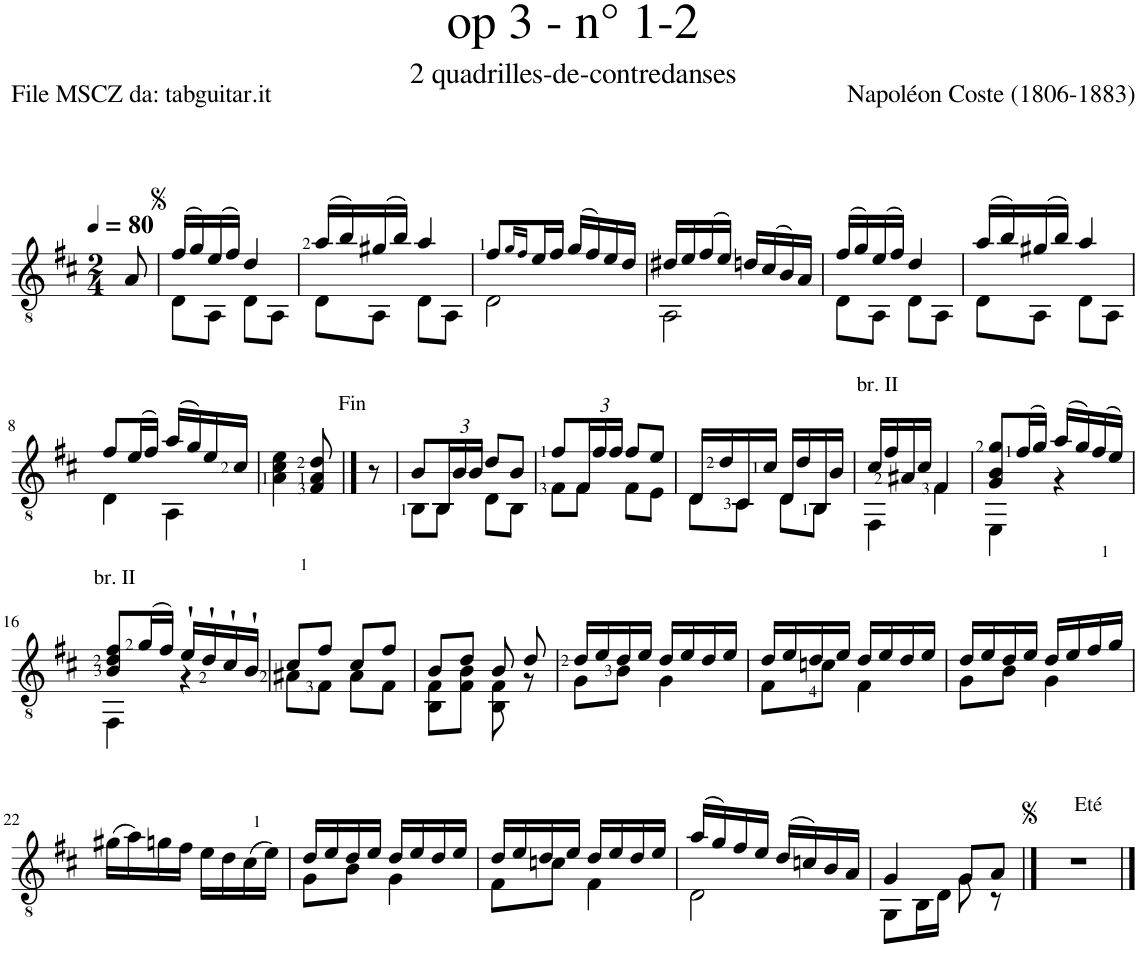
**kern
*part1
*staff1
*I"Guitar
*I'Guit.
*clefGv2
*k[f#c#]
*M2/4
*MM80
=1
8A/
=2
*^
(16f#/LL	8D\L
16g/)	.
(16e/	8AA\J
16f#/JJ)	.
4d/	8D\L
.	8AA\J
=3	=3
(16a/LL	8D\L
16b/)	.
(16g#X/	8AA\J
16b/JJ)	.
4a/	8D\L
.	8AA\J
=4	=4
8f#/L	2D\
16qg/LL	.
16qf#/JJ	.
16e/L	.
16f#/JJ	.
(16g/LL	.
16f#/)	.
16e/	.
16d/JJ	.
=5	=5
16d#X/LL	2AA\
16e/	.
(16f#/	.
16e/JJ)	.
16dn/LL	.
(16c#/	.
16B/)	.
16A/JJ	.
=6	=6
(16f#/LL	8D\L
16g/)	.
(16e/	8AA\J
16f#/JJ)	.
4d/	8D\L
.	8AA\J
=7	=7
(16a/LL	8D\L
16b/)	.
(16g#X/	8AA\J
16b/JJ)	.
4a/	8D\L
.	8AA\J
!!LO:LB:g=z	!!
=8	=8
8f#/L	4D\
(16e/L	.
16f#/JJ)	.
(16a/LL	4AA\
16g/)	.
16e/	.
16c#/JJ	.
*v	*v
=9
4A\ 4c#\ 4e\
8F#/ 8A/ 8d/
!LO:TX:a:t=Fin
==10
8r
=11
*^
8B/L	8BB\L
*Xbrackettup	*
24BB/L	8BB\J
24B/	.
24B/JJ	.
8d/L	8D\L
8B/J	8BB\J
=12	=12
8f#/L	8F#\L
24F#/L	8F#\J
24f#/	.
24f#/JJ	.
8f#/L	8F#\L
8e/J	8E\J
=13	=13
16D/LL	8D\L
16d/	.
16C#/	8C#\J
16c#/JJ	.
16D/LL	8D\L
16d/	.
16BB/	8BB\J
16B/JJ	.
=14	=14
!LO:TX:a:t=br. II	!
16c#/LL	4FF#\
16f#/	.
16A#X/	.
16c#/JJ	.
4F#/	4F#\
=15	=15
8G/ 8B/ 8g/L	4EE\
(16f#/L	.
16g/JJ)	.
(16a/LL	4r
16g/)	.
(16f#/	.
16e/JJ)	.
!!LO:LB:g=z	!!
=16	=16
!LO:TX:a:t=br. II	!
8B/ 8d/ 8f#/L	4FF#\
(16g/L	.
16f#/JJ)	.
16e`/LL	4r
16d`/	.
16c#`/	.
16B`/JJ	.
=17	=17
8c#/L	8A#X\L
8f#/J	8F#\J
8c#/L	8A#\L
8f#/J	8F#\J
=18	=18
8B/L	8BB\ 8F#\L
8d/J	8F#\ 8B\J
8B/	8BB\ 8F#\
8d/	8r
=19	=19
16d/LL	8G\L
16e/	.
16d/	8B\J
16e/JJ	.
16d/LL	4G\
16e/	.
16d/	.
16e/JJ	.
=20	=20
16d/LL	8F#\L
16e/	.
16d/	8cn\J
16e/JJ	.
16d/LL	4F#\
16e/	.
16d/	.
16e/JJ	.
=21	=21
16d/LL	8G\L
16e/	.
16d/	8B\J
16e/JJ	.
16d/LL	4G\
16e/	.
16f#/	.
16g/JJ	.
*v	*v
!!LO:LB:g=z
=22
(16g#X\LL
16a\)
16gn\
16f#\JJ
16e\LL
16d\
(16c#\
16e\JJ)
=23
*^
16d/LL	8G\L
16e/	.
16d/	8B\J
16e/JJ	.
16d/LL	4G\
16e/	.
16d/	.
16e/JJ	.
=24	=24
16d/LL	8F#\L
16e/	.
16d/	8cn\J
16e/JJ	.
16d/LL	4F#\
16e/	.
16d/	.
16e/JJ	.
=25	=25
(16a/LL	2D\
16g/)	.
16f#/	.
16e/JJ	.
(16d/LL	.
16cn/)	.
16B/	.
16A/JJ	.
=26	=26
4G/	8GG\L
.	16BB\L
.	16D\JJ
8G/L	8G\
8A/J	8r
==27	==27
!LO:TX:a:t=Eté	!
*v	*v
2r
==
*-
